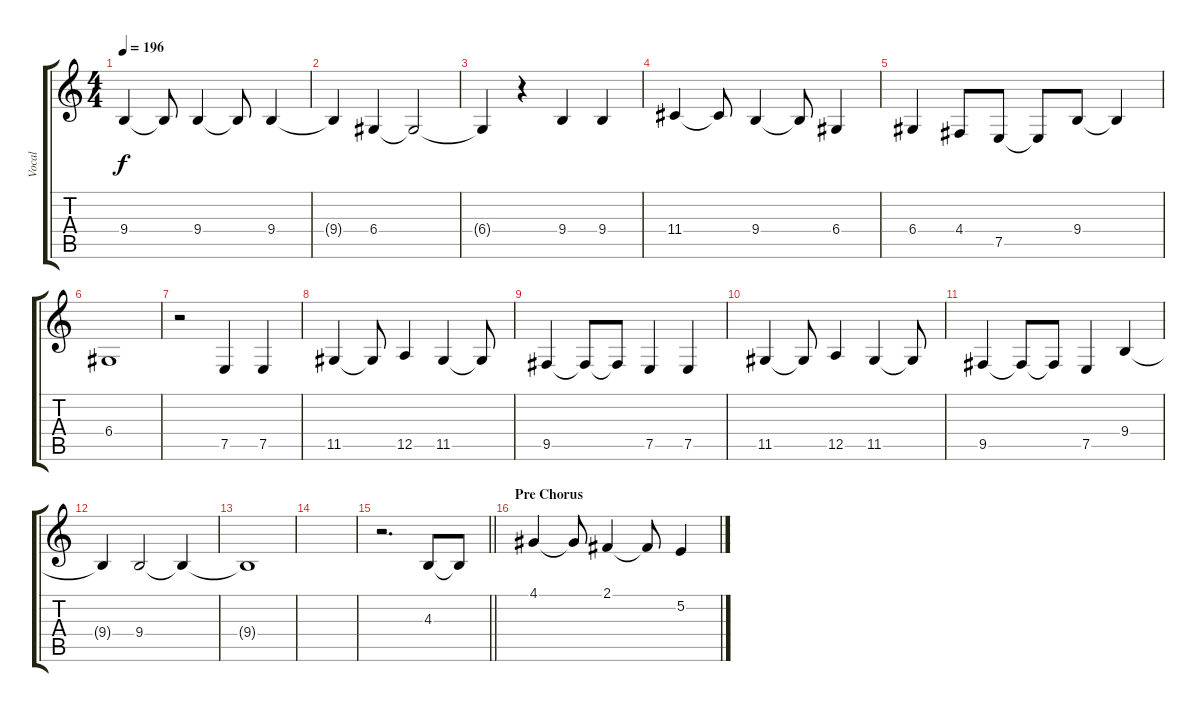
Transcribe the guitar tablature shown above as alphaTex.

\track ("Vocal" "Vocal") {instrument altosax}
\staff {score tabs}
\tuning (E4 B3 G3 D3 A2 E2) {hide}
\ts (4 4)
\tempo 196
\clef g2
\ks c
9.4.4{dy f} 9.4{t}.8 9.4.4 9.4{t}.8 9.4.4 |
9.4{t}.4 6.4.4 6.4{t}.2 |
6.4{t}.4 r.4 9.4.4 9.4.4 |
11.4.4 11.4{t}.8 9.4.4 9.4{t}.8 6.4.4 |
6.4.4 4.4.8 7.5.8 7.5{t}.8 9.4.8 9.4{t}.4 |
6.4.1 |
r.2 7.5.4 7.5.4 |
11.5.4 11.5{t}.8 12.5.4 11.5.4 11.5{t}.8 |
9.5.4 9.5{t}.8 9.5{t}.8 7.5.4 7.5.4 |
11.5.4 11.5{t}.8 12.5.4 11.5.4 11.5{t}.8 |
9.5.4 9.5{t}.8 9.5{t}.8 7.5.4 9.4.4 |
9.4{t}.4 9.4.2 9.4{t}.4 |
9.4{t}.1 |
|
\barLineRight lightlight
r.2{d} 4.3.8 4.3{t}.8 |
\section ("" "Pre Chorus")
4.1.4 4.1{t}.8 2.1.4 2.1{t}.8 5.2.4
